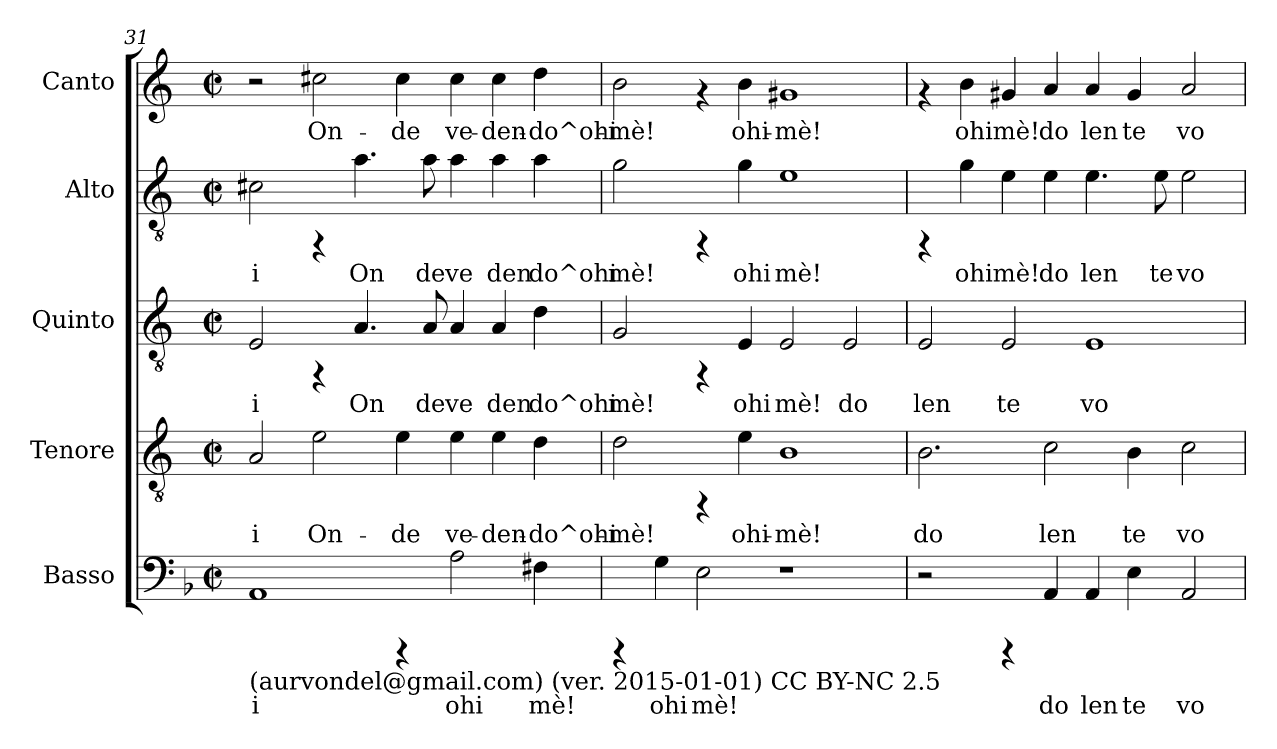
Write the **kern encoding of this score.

**kern	**text	**kern	**text	**kern	**text	**kern	**text	**kern	**text
*part5	*part5	*part4	*part4	*part3	*part3	*part2	*part2	*part1	*part1
*staff5	*staff5	*staff4	*staff4	*staff3	*staff3	*staff2	*staff2	*staff1	*staff1
*I"Basso	*	*I"Tenore	*	*I"Quinto	*	*I"Alto	*	*I"Canto	*
*clefF4	*	*clefGv2	*	*clefGv2	*	*clefGv2	*	*clefG2	*
*	*	*ITrd-3c-5	*	*ITrd-3c-5	*	*ITrd-3c-5	*	*ITrd-3c-5	*
*k[b-]	*	*k[b-]	*	*k[b-]	*	*k[b-]	*	*k[b-]	*
*F:	*	*F:	*	*F:	*	*F:	*	*F:	*
*M2/2	*	*M2/2	*	*M2/2	*	*M2/2	*	*M2/2	*
*met(c|)	*	*met(c|)	*	*met(c|)	*	*met(c|)	*	*met(c|)	*
=31	=31	=31	=31	=31	=31	=31	=31	=31	=31
!LO:TX:b:t=(aurvondel@gmail.com) (ver.	!	!	!	!	!	!	!	!	!
!	!LO:LY:b:cj	!	!LO:LY:b:cj	!	!LO:LY:b:cj	!	!LO:LY:b:cj	!	!
1AA	i	2d/	-i	2A/	i	2f#X\	i	2r	.
!	!	!	!LO:LY:b:cj	!	!	!	!	!	!LO:LY:b:cj
.	.	2a\	On-	4rFF	.	4rFF	.	2ff#X\	On-
!	!	!	!	!	!LO:LY:b:cj	!	!LO:LY:b:cj	!	!
.	.	.	.	4.d/	On	4.dd\	On	.	.
!	!	!	!LO:LY:b:cj	!	!	!	!	!	!LO:LY:b:cj
4rCCC	.	4a\	-de	.	.	.	.	4ff#\	-de
!	!	!	!	!	!LO:LY:b:cj	!	!LO:LY:b:cj	!	!
.	.	.	.	8d/	de	8dd\	de	.	.
!	!LO:LY:b:cj	!	!LO:LY:b:cj	!	!LO:LY:b:cj	!	!LO:LY:b:cj	!	!LO:LY:b:cj
2A\	ohi	4a\	ve-	4d/	ve	4dd\	ve	4ff#\	ve-
!	!	!	!LO:LY:b:cj	!	!LO:LY:b:cj	!	!LO:LY:b:cj	!	!LO:LY:b:cj
.	.	4a\	-den-	4d/	den	4dd\	den	4ff#\	-den-
!	!LO:LY:b:cj	!	!LO:LY:b:cj	!	!LO:LY:b:cj	!	!LO:LY:b:cj	!	!LO:LY:b:cj
4F#X\	mè!	4g\	-do^ohi-	4g\	do^ohi	4dd\	do^ohi	4gg\	-do^ohi-
=32	=32	=32	=32	=32	=32	=32	=32	=32	=32
!LO:TX:b:t=2015-01-01) CC BY-NC 2.5	!	!	!	!	!	!	!	!	!
!	!	!	!LO:LY:b:cj	!	!LO:LY:b:cj	!	!LO:LY:b:cj	!	!LO:LY:b:cj
4rCCC	.	2g\	-mè!	2c/	mè!	2cc\	mè!	2ee\	-mè!
!	!LO:LY:b:cj	!	!	!	!	!	!	!	!
4G\	ohi	.	.	.	.	.	.	.	.
!	!LO:LY:b:cj	!	!	!	!	!	!	!	!
2E\	mè!	4rFF	.	4rFF	.	4rFF	.	4rf	.
!	!	!	!LO:LY:b:cj	!	!LO:LY:b:cj	!	!LO:LY:b:cj	!	!LO:LY:b:cj
.	.	4a\	ohi-	4A/	ohi	4cc\	ohi	4ee\	ohi-
!	!	!	!LO:LY:b:cj	!	!LO:LY:b:cj	!	!LO:LY:b:cj	!	!LO:LY:b:cj
1r	.	1e	-mè!	2A/	mè!	1a	mè!	1cc#X	-mè!
!	!	!	!	!	!LO:LY:b:cj	!	!	!	!
.	.	.	.	2A/	do	.	.	.	.
!!LO:PB:g=z
=33	=33	=33	=33	=33	=33	=33	=33	=33	=33
!	!	!	!LO:LY:b:cj	!	!LO:LY:b:cj	!	!	!	!
2r	.	2.e\	do	2A/	len	4rFF	.	4rf	.
!	!	!	!	!	!	!	!LO:LY:b:cj	!	!LO:LY:b:cj
.	.	.	.	.	.	4cc\	ohi	4ee\	ohi
!	!	!	!	!	!LO:LY:b:cj	!	!LO:LY:b:cj	!	!LO:LY:b:cj
4rCCC	.	.	.	2A/	te	4a\	mè!	4cc#X/	mè!
!	!LO:LY:b:cj	!	!LO:LY:b:cj	!	!	!	!LO:LY:b:cj	!	!LO:LY:b:cj
4AA/	do	2f\	len	.	.	4a\	do	4dd/	do
!	!LO:LY:b:cj	!	!	!	!LO:LY:b:cj	!	!LO:LY:b:cj	!	!LO:LY:b:cj
4AA/	len	.	.	1A	vo	4.a\	len	4dd/	len
!	!LO:LY:b:cj	!	!LO:LY:b:cj	!	!	!	!	!	!LO:LY:b:cj
4E\	te	4e\	te	.	.	.	.	4cc#/	te
!	!	!	!	!	!	!	!LO:LY:b:cj	!	!
.	.	.	.	.	.	8a\	te	.	.
!	!LO:LY:b:cj	!	!LO:LY:b:cj	!	!	!	!LO:LY:b:cj	!	!LO:LY:b:cj
2AA/	vo	2f\	vo	.	.	2a\	vo	2dd/	vo
=	=	=	=	=	=	=	=	=	=
*-	*-	*-	*-	*-	*-	*-	*-	*-	*-
